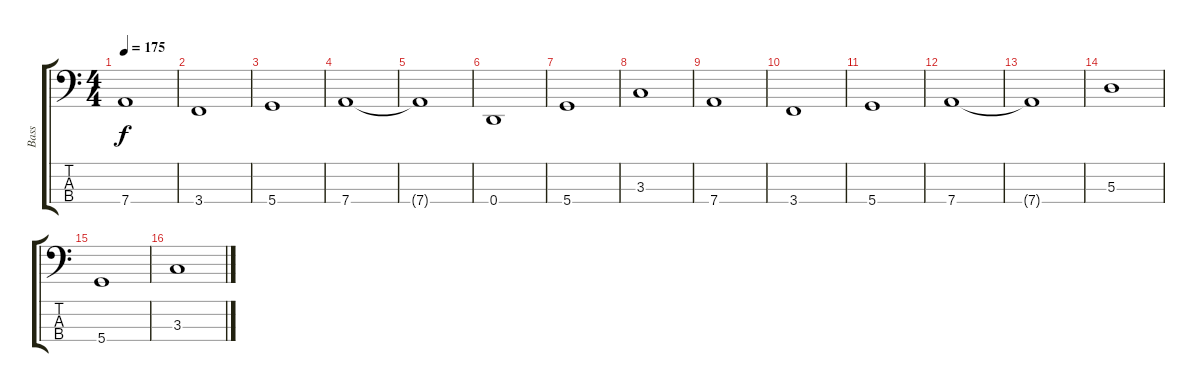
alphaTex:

\track ("Bass" "Bass") {instrument electricbassfinger}
\staff {score tabs}
\tuning (G2 D2 A1 D1) {hide}
\ts (4 4)
\tempo 175
\clef f4
\ks c
7.4.1{dy f} |
3.4.1 |
5.4.1 |
7.4.1 |
7.4{t}.1 |
0.4.1 |
5.4.1 |
3.3.1 |
7.4.1 |
3.4.1 |
5.4.1 |
7.4.1 |
7.4{t}.1 |
5.3.1 |
5.4.1 |
3.3.1
